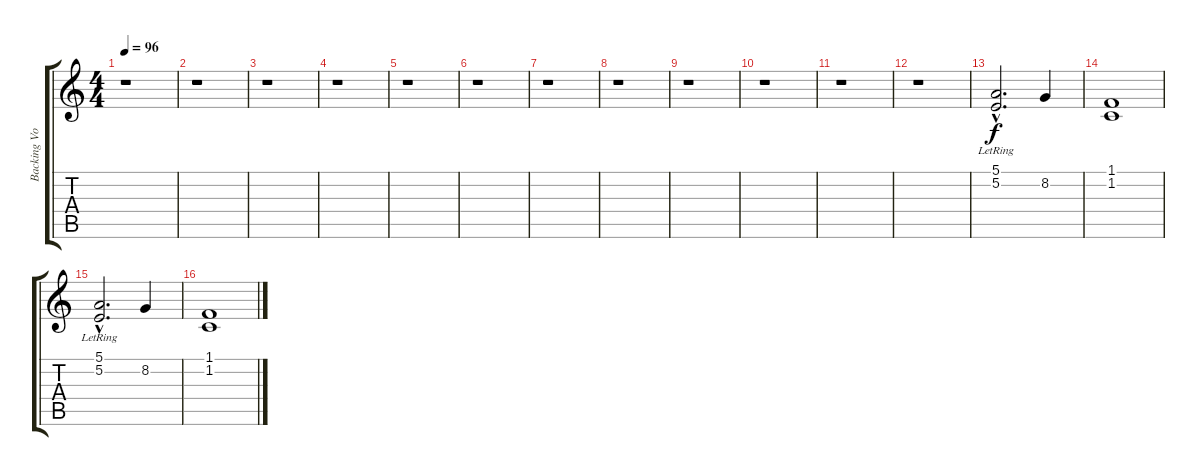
\track ("Backing Vox" "Backing Vo") {instrument tenorsax}
\staff {score tabs}
\tuning (E4 B3 G3 D3 A2 E2) {hide}
\ts (4 4)
\tempo 96
\clef g2
\ks c
r.1{dy f} |
r.1 |
r.1 |
r.1 |
r.1 |
r.1 |
r.1 |
r.1 |
r.1 |
r.1 |
r.1 |
r.1 |
(5.1{hac lr} 5.2{hac}).2{d} 8.2.4 |
(1.1 1.2).1 |
(5.1{hac lr} 5.2{hac}).2{d} 8.2.4 |
(1.1 1.2).1
